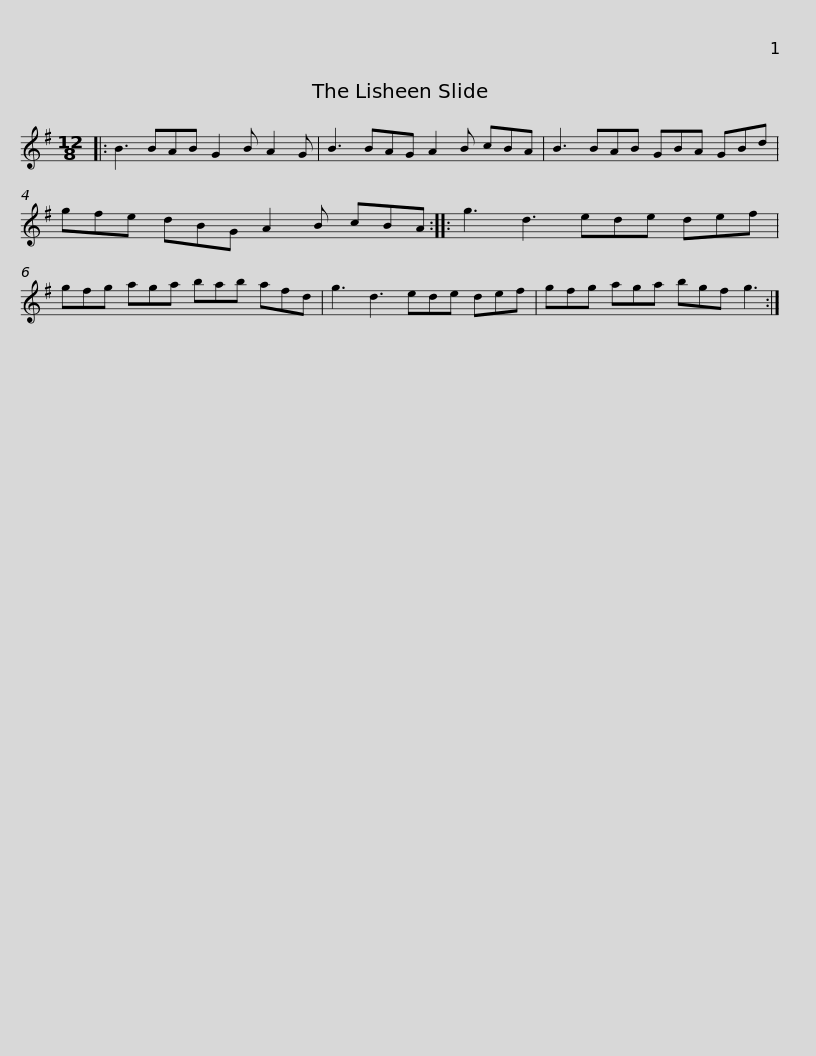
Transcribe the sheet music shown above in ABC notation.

X:1
L:1/8
M:12/8
I:linebreak $
K:G
V:1 treble
V:1
|: B3 BAB G2 B A2 G | B3 BAG A2 B cBA | B3 BAB GBA GBd | gfe dBG A2 B cBA ::$ g3 d3 ede def | %5
 gfg aga bab afd | g3 d3 ede def |$ gfg aga bgf g3 :| %8
